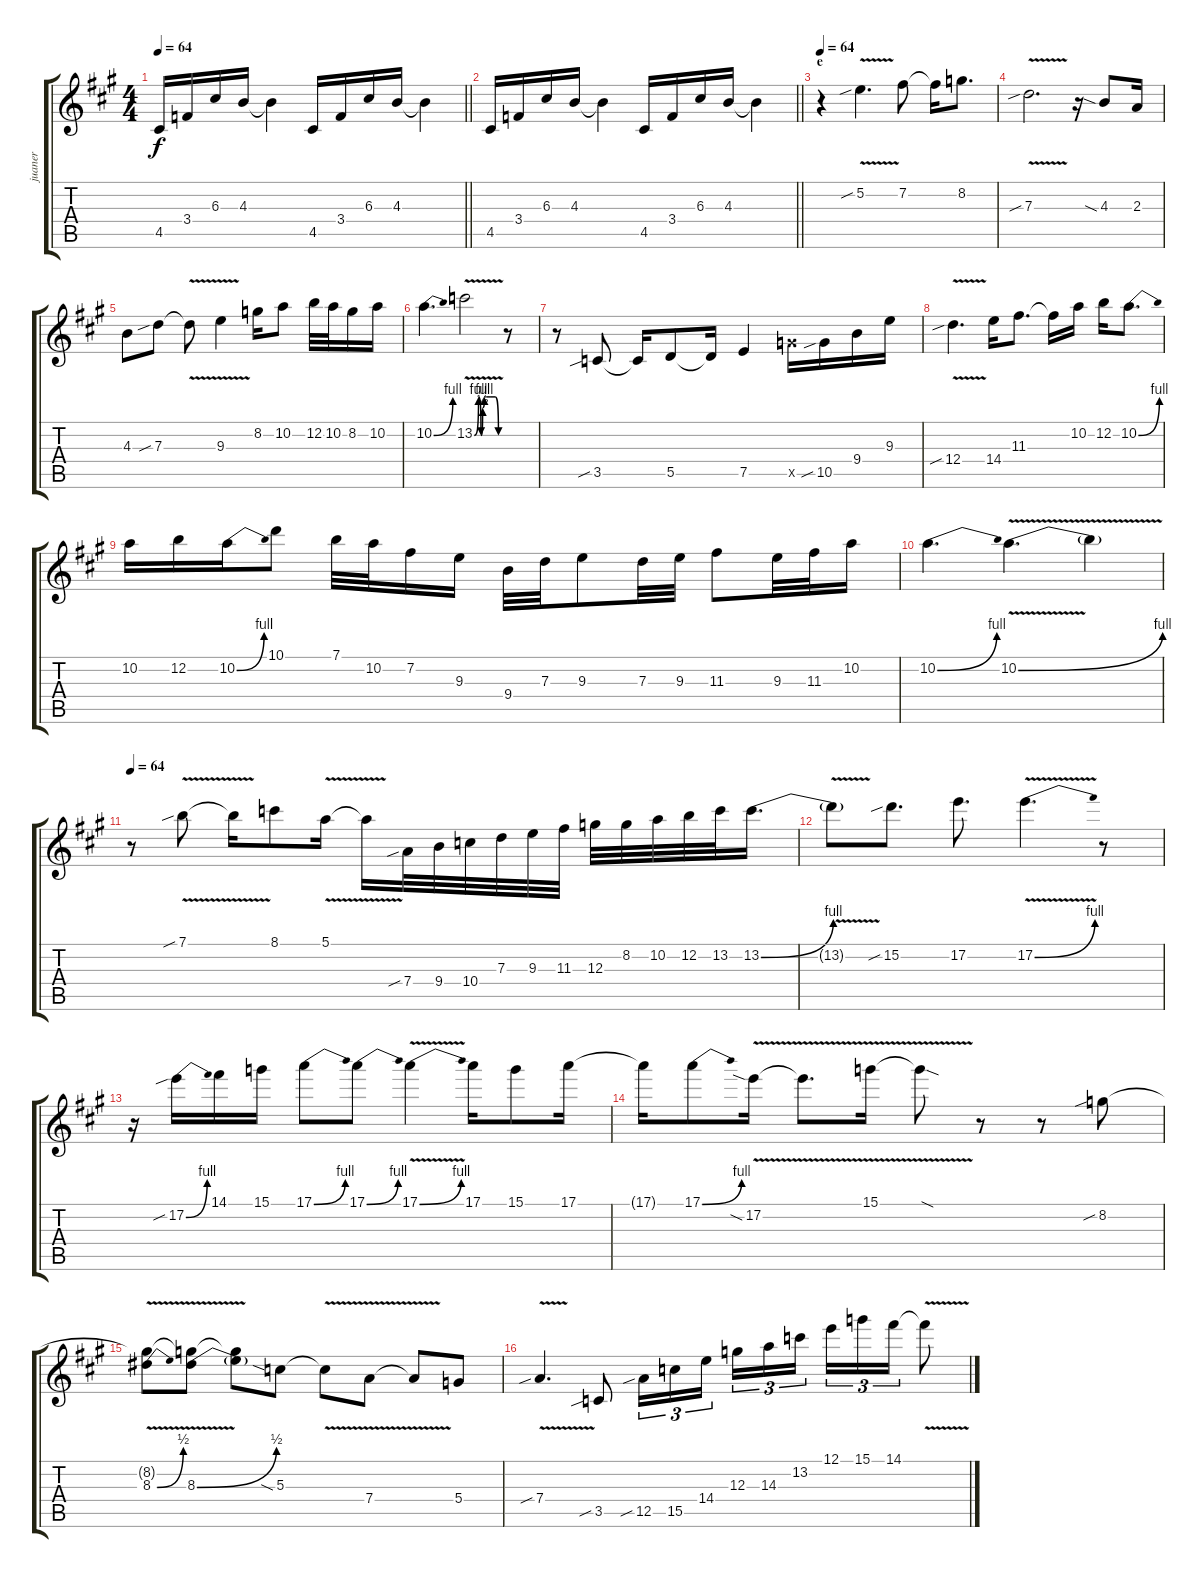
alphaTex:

\track ("juaner" "juaner") {instrument distortionguitar}
\staff {score tabs}
\tuning (E4 B3 G3 D3 A2 E2) {hide}
\ts (4 4)
\tempo 64
\clef g2
\barLineRight lightlight
\ks a
4.5.16{dy f} 3.4.16 6.3.16 4.3.16 4.3{t}.4 4.5.16 3.4.16 6.3.16 4.3.16 4.3{t}.4 |
\barLineRight lightlight
4.5.16 3.4.16 6.3.16 4.3.16 4.3{t}.4 4.5.16 3.4.16 6.3.16 4.3.16 4.3{t}.4 |
\section ("" "e")
\tempo 64
r.4 5.2{v sib}.4{d} 7.2.8 7.2{t}.16 8.2.8{d} |
7.3{v sib}.2{d} r.16 4.3{sia}.8 2.3.16 |
4.3.8 7.3{sib}.8 7.3{v t}.8 9.3{v}.4 8.2.16 10.2.8 12.2.32 10.2.32 8.2.16 10.2.16 |
10.2{be (bend 0 0 60 4)}.4{d} 13.2{be (custom 0 0 10 4 16 0 20 2 24 4 26 4 30 4 40 4 50 4 58 0 60 0) v}.2 r.8 |
r.8 3.5{sib}.8 3.5{t}.16 5.5.8 5.5{t}.16 7.5.4 10.5{x}.16 10.5{sib}.16 9.4.16 9.3.16 |
12.4{v sib}.4{d} 14.4.16 11.3.8{d} 11.3{t}.16 10.2.16 12.2.16 10.2{be (bend 0 0 60 4)}.8{d} |
10.2.16 12.2.16 10.2{be (bend 0 0 60 4)}.16 10.1.8 7.1.32 10.2.32 7.2.16 9.3.16 9.4.32 7.3.32 9.3.8 7.3.32 9.3.32 11.3.8 9.3.32 11.3.32 10.2.16 |
10.2{be (bend 0 0 60 4)}.4{d} 10.2{be (bend 0 0 60 4) v}.4{d} 10.2{t}.4 |
\tempo 64
r.8 7.1{v sib}.8 7.1{t}.16 8.1.8 5.1{v}.16 5.1{t}.16 7.4{sib}.32 9.4.32 10.4.32 7.3.32 9.3.32 11.3.32 12.3.32 8.2.32 10.2.32 12.2.32 13.2.32 13.2{be (bend 0 0 60 4)}.16{d} |
13.2{v t}.8 15.2{sib}.8{d} 17.2.8{d} 17.2{be (bend 0 0 60 4) v}.4{d} r.8 |
r.16 17.2{be (bend 0 0 60 4) sib}.16 14.1.16 15.1.16 17.1{be (bend 0 0 60 4)}.8 17.1{be (bend 0 0 60 4)}.8 17.1{be (bend 0 0 60 4) v}.4 17.1.16 15.1.8 17.1.16 |
17.1{t}.16 17.1{be (bend 0 0 60 4)}.8 17.2{v sia}.16 17.2{v t}.8{d} 15.1{v}.16 15.1{sod t}.8 r.8 r.8 8.2{sib}.8 |
(8.2{t} 8.3{be (bend 0 0 60 2) v}).8 (8.2{t} 8.3{be (bend 0 0 60 2) v}).8 (8.2{t} 8.3{t}).8 5.3{sia}.8 5.3{v t}.8 7.4{v}.8 7.4{t}.8 5.4.8 |
7.4{v sib}.4{d} 3.5{sib}.8 12.5{sib}.16{tu (3 2)} 15.5.16{tu (3 2)} 14.4.16{tu (3 2) beam splitsecondary} 12.3.16{tu (3 2)} 14.3.16{tu (3 2)} 13.2.16{tu (3 2)} 12.1.16{tu (3 2)} 15.1.16{tu (3 2)} 14.1.16{tu (3 2)} 14.1{v t}.8
